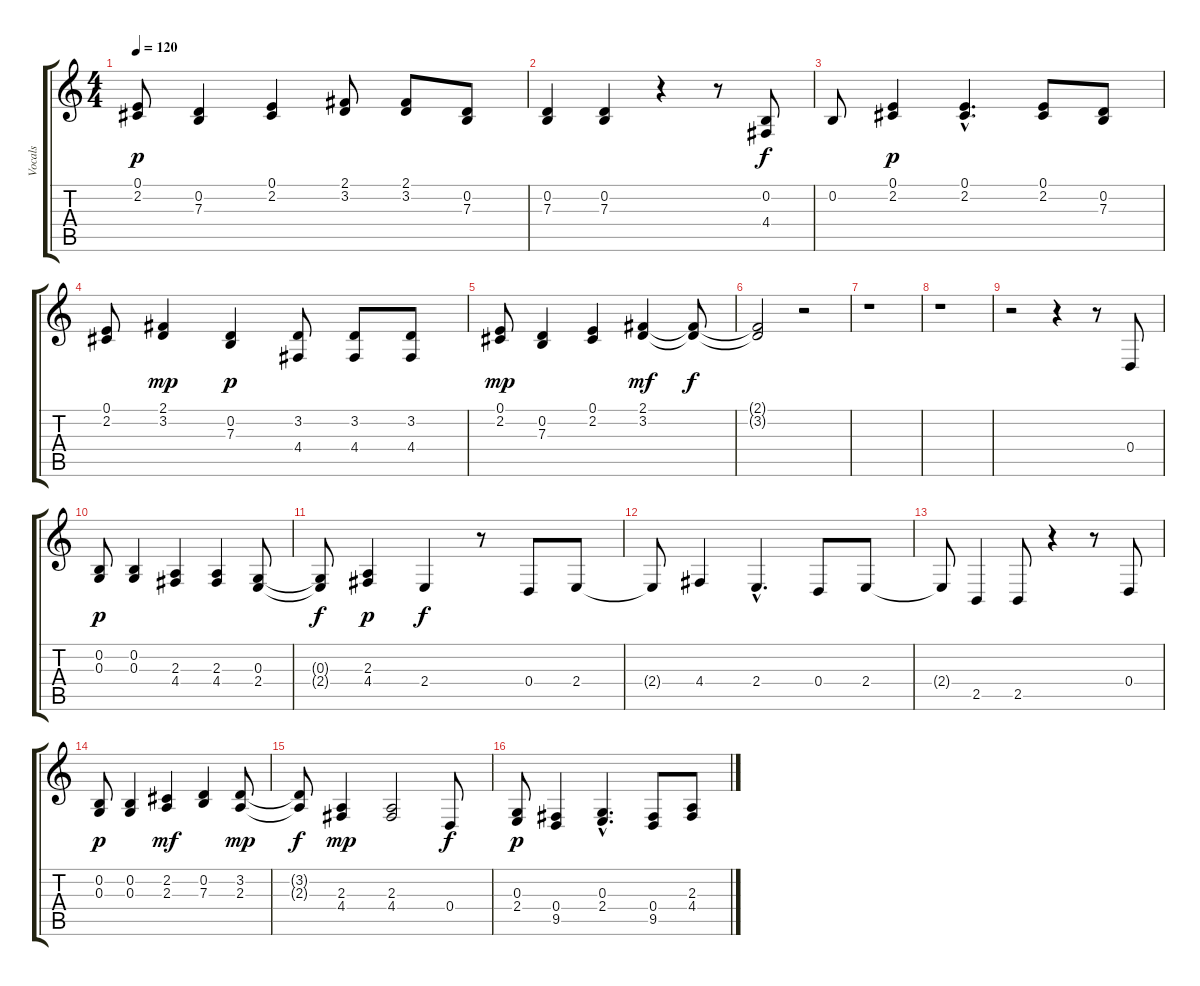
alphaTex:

\track ("Vocals" "Vocals") {instrument clarinet}
\staff {score tabs}
\tuning (E4 B3 G3 D3 A2 E2) {hide}
\ts (4 4)
\tempo 120
\clef g2
\ks c
(0.1 2.2).8{dy p} (0.2 7.3).4 (0.1 2.2).4 (2.1 3.2).8 (2.1 3.2).8 (0.2 7.3).8 |
(0.2 7.3).4 (0.2 7.3).4 r.4 r.8 (0.2 4.4).8{dy f} |
0.2.8 (0.1 2.2).4{dy p} (0.1{hac} 2.2{hac}).4{d} (0.1 2.2).8 (0.2 7.3).8 |
(0.1 2.2).8 (2.1 3.2).4{dy mp} (0.2 7.3).4{dy p} (3.2 4.4).8 (3.2 4.4).8 (3.2 4.4).8 |
(0.1 2.2).8{dy mp} (0.2 7.3).4 (0.1 2.2).4 (2.1 3.2).4{dy mf} (2.1{t} 3.2{t}).8{dy f} |
(2.1{t} 3.2{t}).2 r.2 |
r.1 |
r.1 |
r.2 r.4 r.8 0.4.8 |
(0.2 0.3).8{dy p} (0.2 0.3).4 (2.3 4.4).4 (2.3 4.4).4 (0.3 2.4).8 |
(0.3{t} 2.4{t}).8{dy f} (2.3 4.4).4{dy p} 2.4.4{dy f} r.8 0.4.8 2.4.8 |
2.4{t}.8 4.4.4 2.4{hac}.4{d} 0.4.8 2.4.8 |
2.4{t}.8 2.5.4 2.5.8 r.4 r.8 0.4.8 |
(0.2 0.3).8{dy p} (0.2 0.3).4 (2.2 2.3).4{dy mf} (0.2 7.3).4 (3.2 2.3).8{dy mp} |
(3.2{t} 2.3{t}).8{dy f} (2.3 4.4).4{dy mp} (2.3 4.4).2 0.4.8{dy f} |
(0.3 2.4).8{dy p} (0.4 9.5).4 (0.3{hac} 2.4{hac}).4{d} (0.4 9.5).8 (2.3 4.4).8
